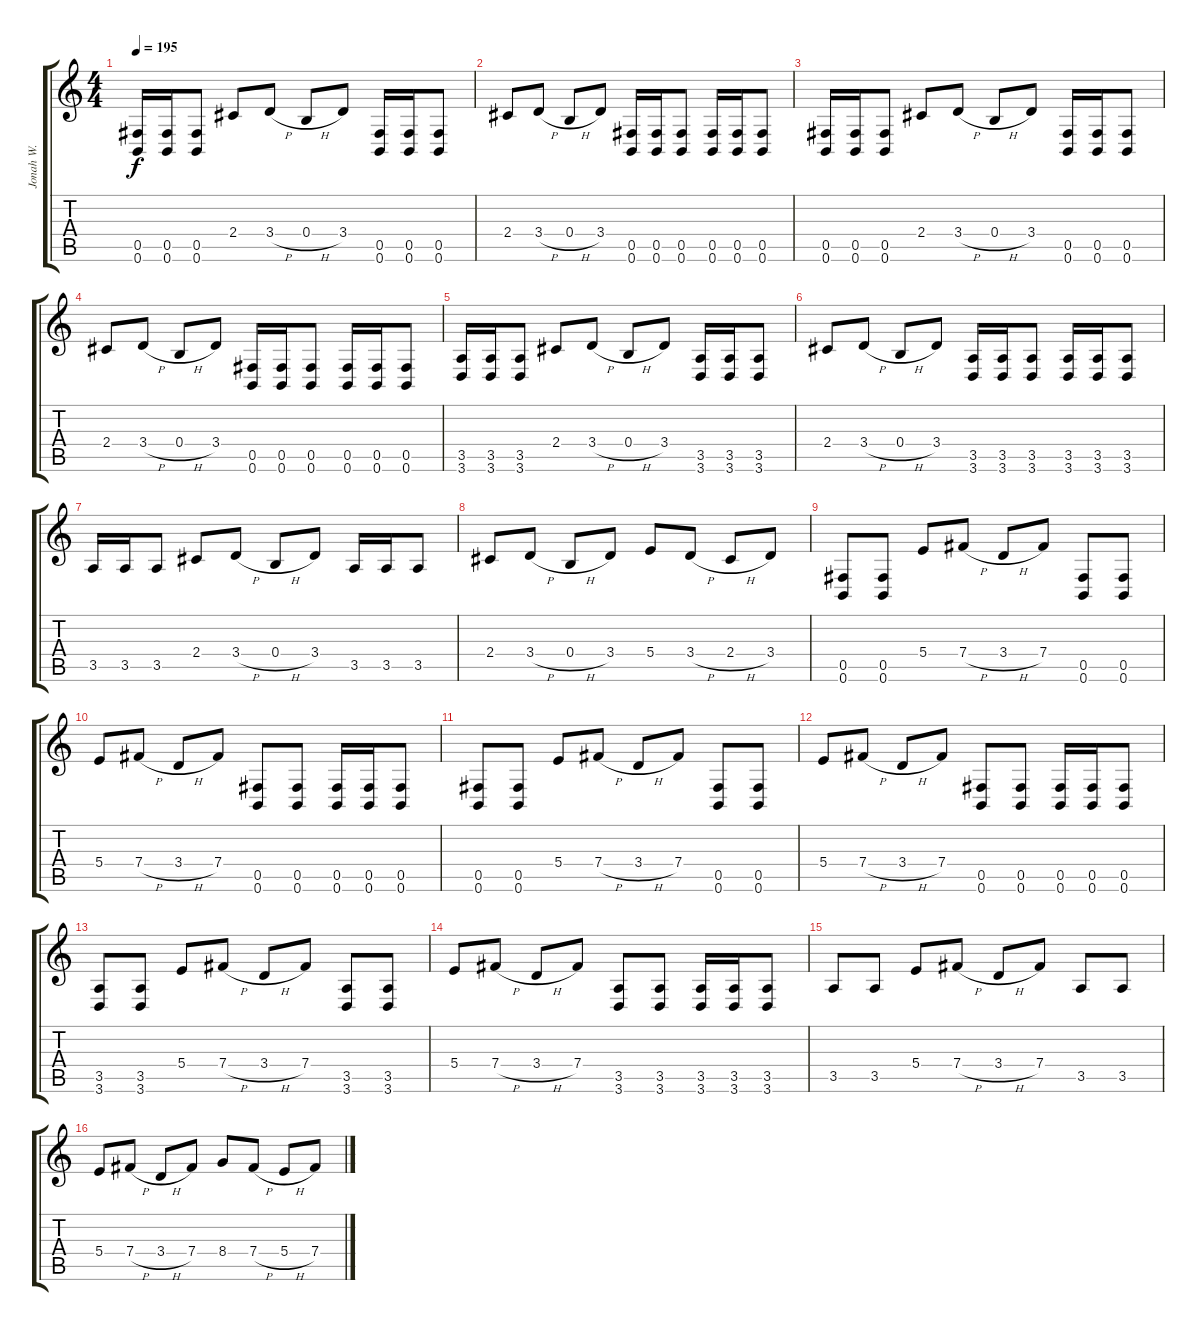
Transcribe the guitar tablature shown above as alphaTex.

\track ("Jonah W." "Jonah W.") {instrument distortionguitar}
\staff {score tabs}
\tuning (Db4 Ab3 E3 B2 Gb2 B1) {hide}
\ts (4 4)
\tempo 195
\clef g2
\ks c
(0.5 0.6).16{dy f} (0.5 0.6).16 (0.5 0.6).8 2.4.8 3.4{h}.8 0.4{h}.8 3.4.8 (0.5 0.6).16 (0.5 0.6).16 (0.5 0.6).8 |
2.4.8 3.4{h}.8 0.4{h}.8 3.4.8 (0.5 0.6).16 (0.5 0.6).16 (0.5 0.6).8 (0.5 0.6).16 (0.5 0.6).16 (0.5 0.6).8 |
(0.5 0.6).16 (0.5 0.6).16 (0.5 0.6).8 2.4.8 3.4{h}.8 0.4{h}.8 3.4.8 (0.5 0.6).16 (0.5 0.6).16 (0.5 0.6).8 |
2.4.8 3.4{h}.8 0.4{h}.8 3.4.8 (0.5 0.6).16 (0.5 0.6).16 (0.5 0.6).8 (0.5 0.6).16 (0.5 0.6).16 (0.5 0.6).8 |
(3.5 3.6).16 (3.5 3.6).16 (3.5 3.6).8 2.4.8 3.4{h}.8 0.4{h}.8 3.4.8 (3.5 3.6).16 (3.5 3.6).16 (3.5 3.6).8 |
2.4.8 3.4{h}.8 0.4{h}.8 3.4.8 (3.5 3.6).16 (3.5 3.6).16 (3.5 3.6).8 (3.5 3.6).16 (3.5 3.6).16 (3.5 3.6).8 |
3.5.16 3.5.16 3.5.8 2.4.8 3.4{h}.8 0.4{h}.8 3.4.8 3.5.16 3.5.16 3.5.8 |
2.4.8 3.4{h}.8 0.4{h}.8 3.4.8 5.4.8 3.4{h}.8 2.4{h}.8 3.4.8 |
(0.5 0.6).8 (0.5 0.6).8 5.4.8 7.4{h}.8 3.4{h}.8 7.4.8 (0.5 0.6).8 (0.5 0.6).8 |
5.4.8 7.4{h}.8 3.4{h}.8 7.4.8 (0.5 0.6).8 (0.5 0.6).8 (0.5 0.6).16 (0.5 0.6).16 (0.5 0.6).8 |
(0.5 0.6).8 (0.5 0.6).8 5.4.8 7.4{h}.8 3.4{h}.8 7.4.8 (0.5 0.6).8 (0.5 0.6).8 |
5.4.8 7.4{h}.8 3.4{h}.8 7.4.8 (0.5 0.6).8 (0.5 0.6).8 (0.5 0.6).16 (0.5 0.6).16 (0.5 0.6).8 |
(3.5 3.6).8 (3.5 3.6).8 5.4.8 7.4{h}.8 3.4{h}.8 7.4.8 (3.5 3.6).8 (3.5 3.6).8 |
5.4.8 7.4{h}.8 3.4{h}.8 7.4.8 (3.5 3.6).8 (3.5 3.6).8 (3.5 3.6).16 (3.5 3.6).16 (3.5 3.6).8 |
3.5.8 3.5.8 5.4.8 7.4{h}.8 3.4{h}.8 7.4.8 3.5.8 3.5.8 |
5.4.8 7.4{h}.8 3.4{h}.8 7.4.8 8.4.8 7.4{h}.8 5.4{h}.8 7.4.8
